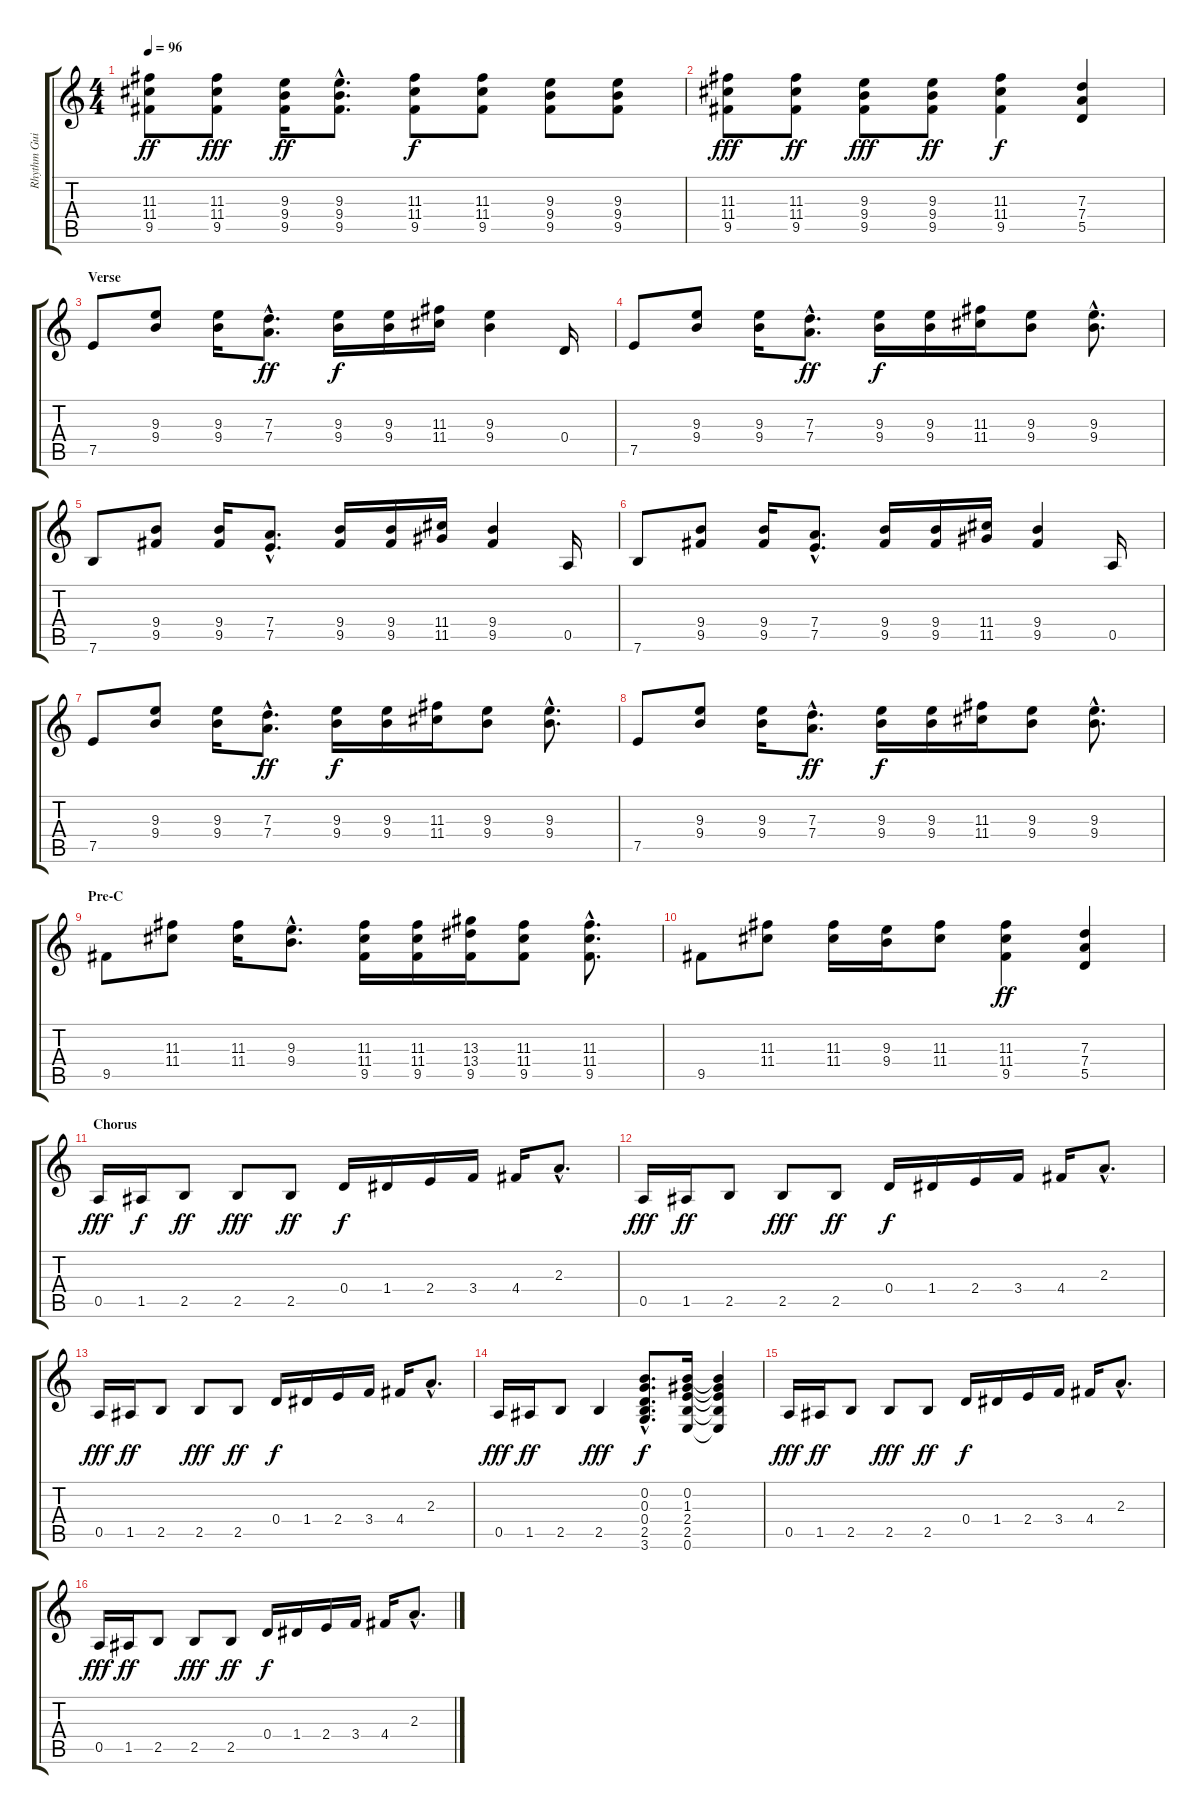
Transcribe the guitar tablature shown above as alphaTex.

\track ("Rhythm Guitar" "Rhythm Gui") {instrument overdrivenguitar}
\staff {score tabs}
\tuning (E4 B3 G3 D3 A2 E2) {hide}
\ts (4 4)
\tempo 96
\clef g2
\ks c
(11.3 11.4 9.5).8{dy ff} (11.3 11.4 9.5).8{dy fff} (9.3 9.4 9.5).16{dy ff} (9.3{hac} 9.4{hac} 9.5{hac}).8{d} (11.3 11.4 9.5).8{dy f} (11.3 11.4 9.5).8 (9.3 9.4 9.5).8 (9.3 9.4 9.5).8 |
(11.3 11.4 9.5).8{dy fff} (11.3 11.4 9.5).8{dy ff} (9.3 9.4 9.5).8{dy fff} (9.3 9.4 9.5).8{dy ff} (11.3 11.4 9.5).4{dy f} (7.3 7.4 5.5).4 |
\section ("" "Verse")
7.5.8 (9.3 9.4).8 (9.3 9.4).16 (7.3{hac} 7.4{hac}).8{d dy ff} (9.3 9.4).16{dy f} (9.3 9.4).16 (11.3 11.4).16 (9.3 9.4).4 0.4.16 |
7.5.8 (9.3 9.4).8 (9.3 9.4).16 (7.3{hac} 7.4{hac}).8{d dy ff} (9.3 9.4).16{dy f} (9.3 9.4).16 (11.3 11.4).16 (9.3 9.4).8 (9.3{hac} 9.4{hac}).8{d} |
7.6.8 (9.4 9.5).8 (9.4 9.5).16 (7.4{hac} 7.5{hac}).8{d} (9.4 9.5).16 (9.4 9.5).16 (11.4 11.5).16 (9.4 9.5).4 0.5.16 |
7.6.8 (9.4 9.5).8 (9.4 9.5).16 (7.4{hac} 7.5{hac}).8{d} (9.4 9.5).16 (9.4 9.5).16 (11.4 11.5).16 (9.4 9.5).4 0.5.16 |
7.5.8 (9.3 9.4).8 (9.3 9.4).16 (7.3{hac} 7.4{hac}).8{d dy ff} (9.3 9.4).16{dy f} (9.3 9.4).16 (11.3 11.4).16 (9.3 9.4).8 (9.3{hac} 9.4{hac}).8{d} |
7.5.8 (9.3 9.4).8 (9.3 9.4).16 (7.3{hac} 7.4{hac}).8{d dy ff} (9.3 9.4).16{dy f} (9.3 9.4).16 (11.3 11.4).16 (9.3 9.4).8 (9.3{hac} 9.4{hac}).8{d} |
\section ("" "Pre-C")
9.5.8 (11.3 11.4).8 (11.3 11.4).16 (9.3{hac} 9.4{hac}).8{d} (11.3 11.4 9.5).16 (11.3 11.4 9.5).16 (13.3 13.4 9.5).16 (11.3 11.4 9.5).8 (11.3{hac} 11.4{hac} 9.5{hac}).8{d} |
9.5.8 (11.3 11.4).8 (11.3 11.4).16 (9.3 9.4).16 (11.3 11.4).8 (11.3 11.4 9.5).4{dy ff} (7.3 7.4 5.5).4 |
\section ("" "Chorus")
0.5.16{dy fff} 1.5.16{dy f} 2.5.8{dy ff} 2.5.8{dy fff} 2.5.8{dy ff} 0.4.16{dy f} 1.4.16 2.4.16 3.4.16 4.4.16 2.3{hac}.8{d} |
0.5.16{dy fff} 1.5.16{dy ff} 2.5.8 2.5.8{dy fff} 2.5.8{dy ff} 0.4.16{dy f} 1.4.16 2.4.16 3.4.16 4.4.16 2.3{hac}.8{d} |
0.5.16{dy fff} 1.5.16{dy ff} 2.5.8 2.5.8{dy fff} 2.5.8{dy ff} 0.4.16{dy f} 1.4.16 2.4.16 3.4.16 4.4.16 2.3{hac}.8{d} |
0.5.16{dy fff} 1.5.16{dy ff} 2.5.8 2.5.4{dy fff} (0.2{hac} 0.3{hac} 0.4{hac} 2.5{hac} 3.6{hac}).8{d dy f} (0.2 1.3 2.4 2.5 0.6).16 (0.2{t} 1.3{t} 2.4{t} 2.5{t} 0.6{t}).4 |
0.5.16{dy fff} 1.5.16{dy ff} 2.5.8 2.5.8{dy fff} 2.5.8{dy ff} 0.4.16{dy f} 1.4.16 2.4.16 3.4.16 4.4.16 2.3{hac}.8{d} |
0.5.16{dy fff} 1.5.16{dy ff} 2.5.8 2.5.8{dy fff} 2.5.8{dy ff} 0.4.16{dy f} 1.4.16 2.4.16 3.4.16 4.4.16 2.3{hac}.8{d}
